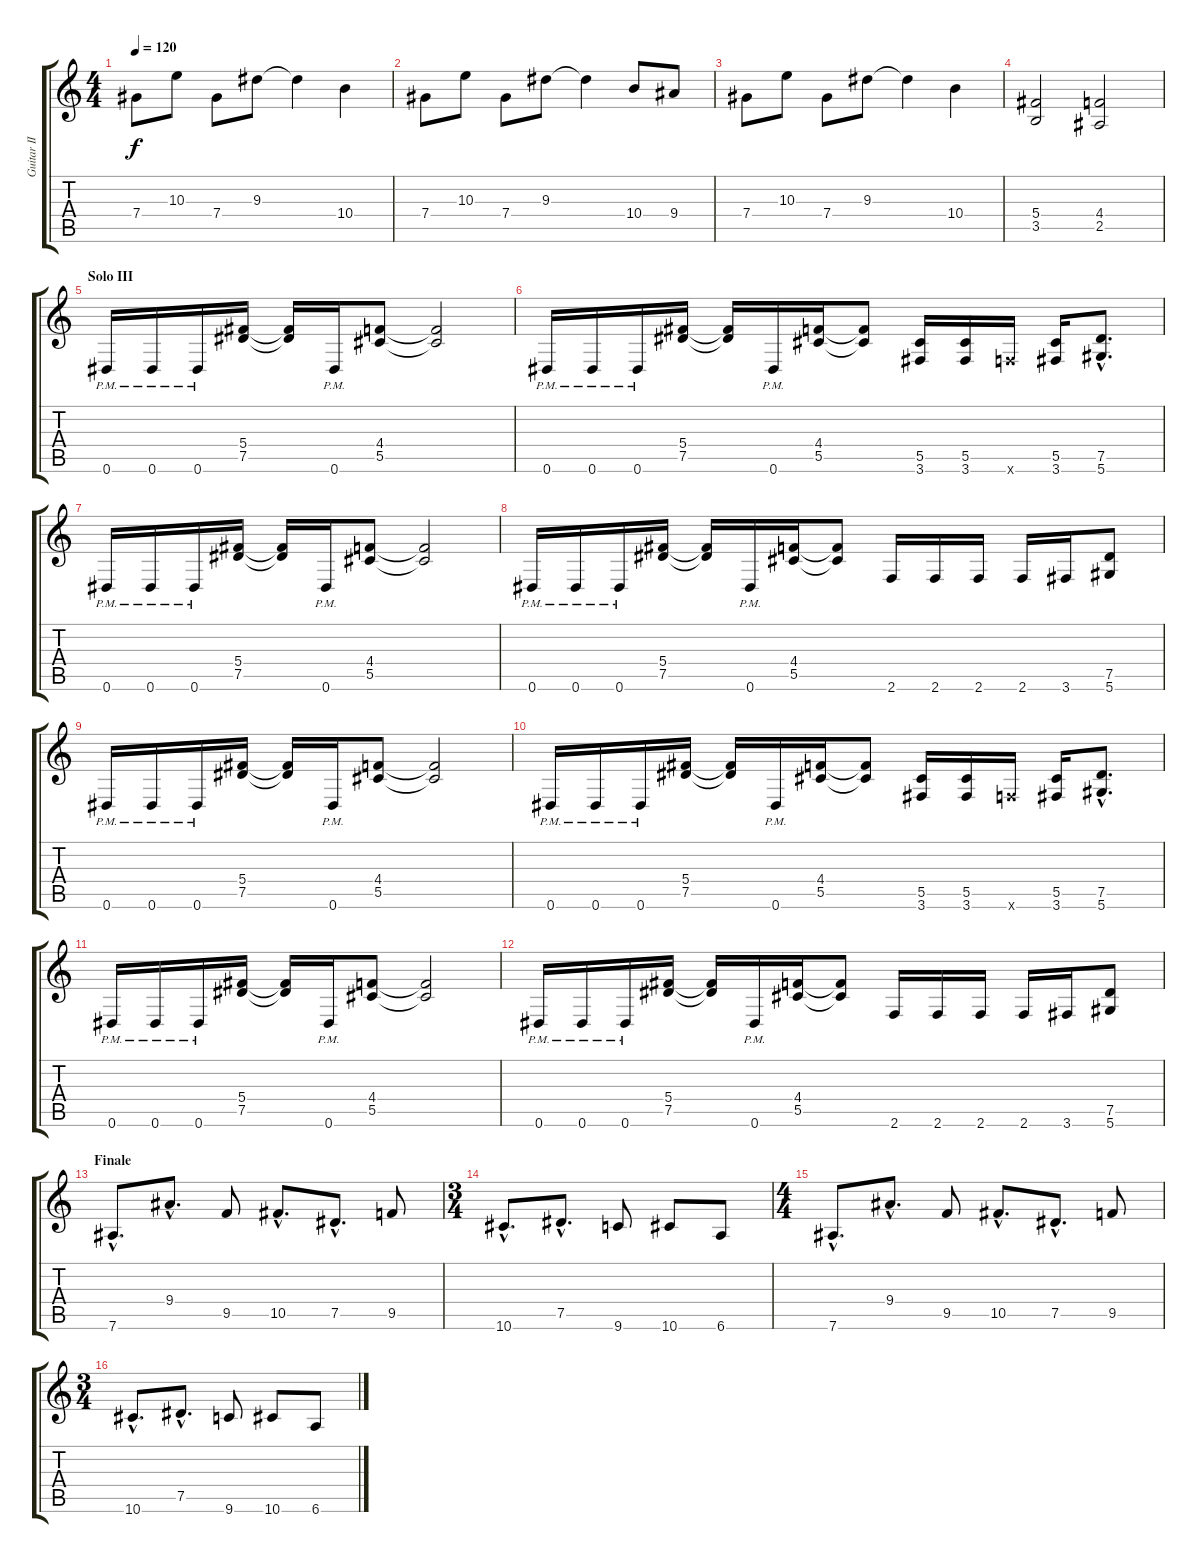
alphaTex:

\track ("Guitar II" "Guitar II") {instrument distortionguitar}
\staff {score tabs}
\tuning (Eb4 Bb3 Gb3 Db3 Ab2 Eb2) {hide}
\ts (4 4)
\tempo 120
\clef g2
\ks c
7.4.8{dy f} 10.3.8 7.4.8 9.3.8 9.3{t}.4 10.4.4 |
7.4.8 10.3.8 7.4.8 9.3.8 9.3{t}.4 10.4.8 9.4.8 |
7.4.8 10.3.8 7.4.8 9.3.8 9.3{t}.4 10.4.4 |
(5.4 3.5).2 (4.4 2.5).2 |
\section ("" "Solo III")
0.6{pm}.16 0.6{pm}.16 0.6{pm}.16 (5.4 7.5).16 (5.4{t} 7.5{t}).16 0.6{pm}.16 (4.4 5.5).8 (4.4{t} 5.5{t}).2 |
0.6{pm}.16 0.6{pm}.16 0.6{pm}.16 (5.4 7.5).16 (5.4{t} 7.5{t}).16 0.6{pm}.16 (4.4 5.5).16 (4.4{t} 5.5{t}).8 (5.5 3.6).16 (5.5 3.6).16 2.6{x}.16 (5.5 3.6).16 (7.5{hac} 5.6{hac}).8{d} |
0.6{pm}.16 0.6{pm}.16 0.6{pm}.16 (5.4 7.5).16 (5.4{t} 7.5{t}).16 0.6{pm}.16 (4.4 5.5).8 (4.4{t} 5.5{t}).2 |
0.6{pm}.16 0.6{pm}.16 0.6{pm}.16 (5.4 7.5).16 (5.4{t} 7.5{t}).16 0.6{pm}.16 (4.4 5.5).16 (4.4{t} 5.5{t}).8 2.6.16 2.6.16 2.6.16 2.6.16 3.6.16 (7.5 5.6).8 |
0.6{pm}.16 0.6{pm}.16 0.6{pm}.16 (5.4 7.5).16 (5.4{t} 7.5{t}).16 0.6{pm}.16 (4.4 5.5).8 (4.4{t} 5.5{t}).2 |
0.6{pm}.16 0.6{pm}.16 0.6{pm}.16 (5.4 7.5).16 (5.4{t} 7.5{t}).16 0.6{pm}.16 (4.4 5.5).16 (4.4{t} 5.5{t}).8 (5.5 3.6).16 (5.5 3.6).16 2.6{x}.16 (5.5 3.6).16 (7.5{hac} 5.6{hac}).8{d} |
0.6{pm}.16 0.6{pm}.16 0.6{pm}.16 (5.4 7.5).16 (5.4{t} 7.5{t}).16 0.6{pm}.16 (4.4 5.5).8 (4.4{t} 5.5{t}).2 |
0.6{pm}.16 0.6{pm}.16 0.6{pm}.16 (5.4 7.5).16 (5.4{t} 7.5{t}).16 0.6{pm}.16 (4.4 5.5).16 (4.4{t} 5.5{t}).8 2.6.16 2.6.16 2.6.16 2.6.16 3.6.16 (7.5 5.6).8 |
\section ("" "Finale")
7.6{hac}.8{d} 9.4{hac}.8{d} 9.5.8 10.5{hac}.8{d} 7.5{hac}.8{d} 9.5.8 |
\ts (3 4)
10.6{hac}.8{d} 7.5{hac}.8{d} 9.6.8 10.6.8 6.6.8 |
\ts (4 4)
7.6{hac}.8{d} 9.4{hac}.8{d} 9.5.8 10.5{hac}.8{d} 7.5{hac}.8{d} 9.5.8 |
\ts (3 4)
10.6{hac}.8{d} 7.5{hac}.8{d} 9.6.8 10.6.8 6.6.8
